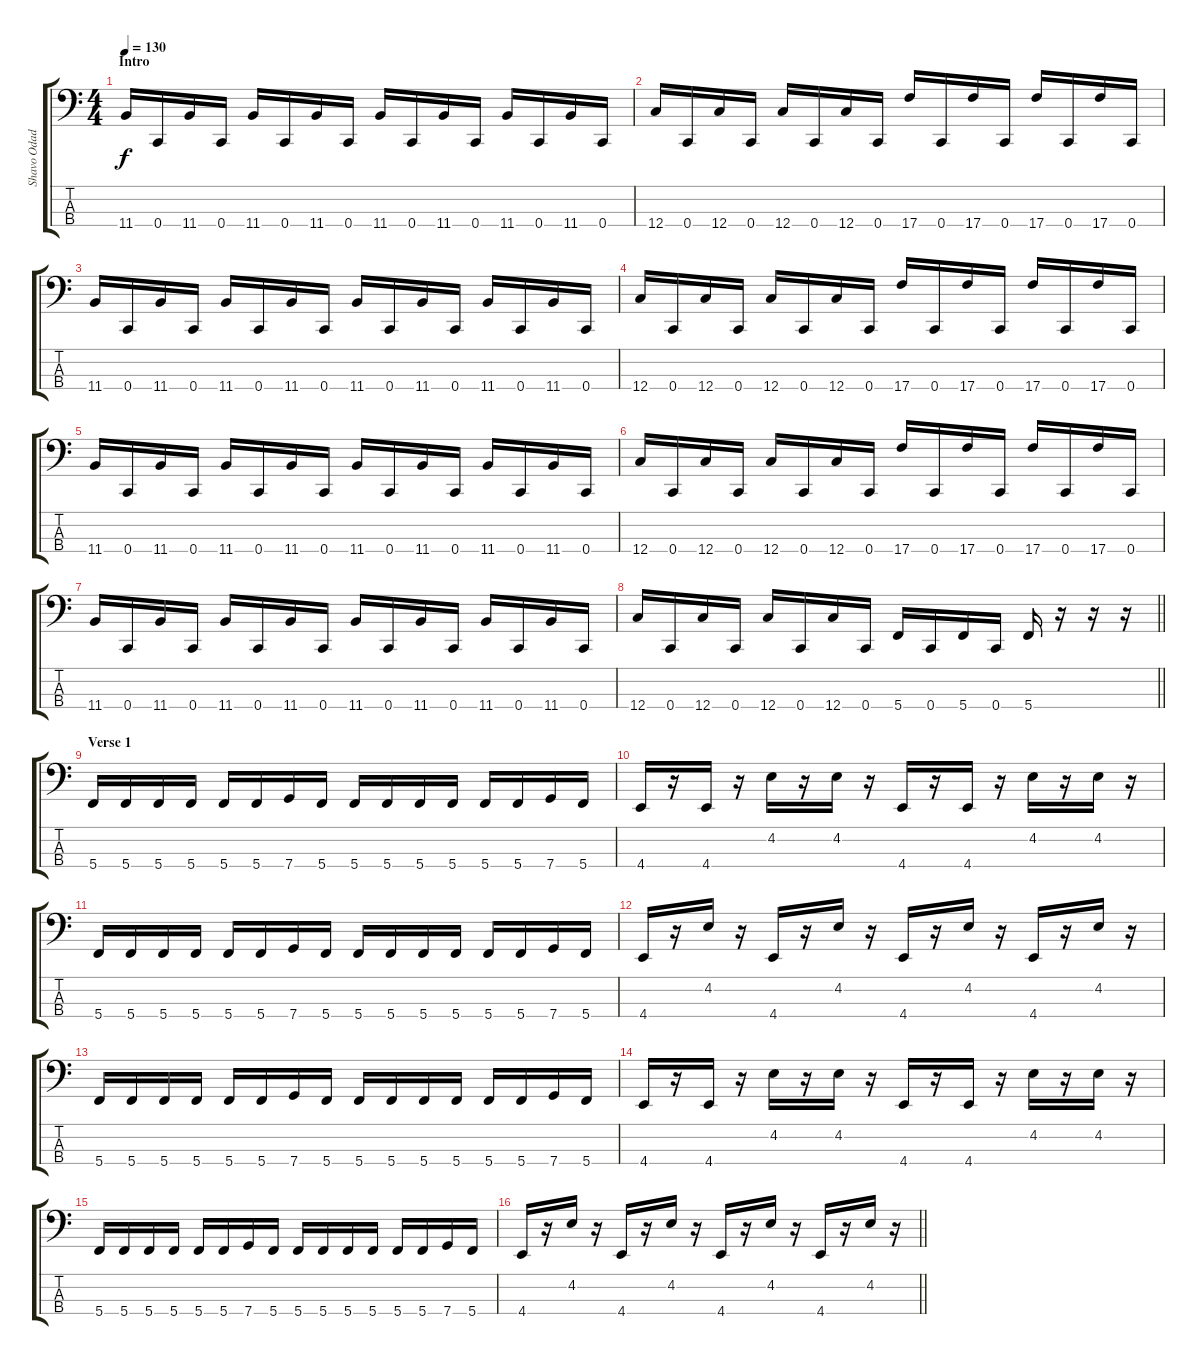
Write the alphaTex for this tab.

\track ("Shavo Odadjian" "Shavo Odad") {instrument electricbasspick}
\staff {score tabs}
\tuning (F2 C2 G1 C1) {hide}
\ts (4 4)
\section ("" "Intro")
\tempo 130
\clef f4
\ks c
11.4.16{dy f instrument electricbasspick} 0.4.16 11.4.16 0.4.16 11.4.16 0.4.16 11.4.16 0.4.16 11.4.16 0.4.16 11.4.16 0.4.16 11.4.16 0.4.16 11.4.16 0.4.16 |
12.4.16 0.4.16 12.4.16 0.4.16 12.4.16 0.4.16 12.4.16 0.4.16 17.4.16 0.4.16 17.4.16 0.4.16 17.4.16 0.4.16 17.4.16 0.4.16 |
11.4.16 0.4.16 11.4.16 0.4.16 11.4.16 0.4.16 11.4.16 0.4.16 11.4.16 0.4.16 11.4.16 0.4.16 11.4.16 0.4.16 11.4.16 0.4.16 |
12.4.16 0.4.16 12.4.16 0.4.16 12.4.16 0.4.16 12.4.16 0.4.16 17.4.16 0.4.16 17.4.16 0.4.16 17.4.16 0.4.16 17.4.16 0.4.16 |
11.4.16 0.4.16 11.4.16 0.4.16 11.4.16 0.4.16 11.4.16 0.4.16 11.4.16 0.4.16 11.4.16 0.4.16 11.4.16 0.4.16 11.4.16 0.4.16 |
12.4.16 0.4.16 12.4.16 0.4.16 12.4.16 0.4.16 12.4.16 0.4.16 17.4.16 0.4.16 17.4.16 0.4.16 17.4.16 0.4.16 17.4.16 0.4.16 |
11.4.16 0.4.16 11.4.16 0.4.16 11.4.16 0.4.16 11.4.16 0.4.16 11.4.16 0.4.16 11.4.16 0.4.16 11.4.16 0.4.16 11.4.16 0.4.16 |
\barLineRight lightlight
12.4.16 0.4.16 12.4.16 0.4.16 12.4.16 0.4.16 12.4.16 0.4.16 5.4.16 0.4.16 5.4.16 0.4.16 5.4.16 r.16 r.16 r.16 |
\section ("" "Verse 1")
5.4.16 5.4.16 5.4.16 5.4.16 5.4.16 5.4.16 7.4.16 5.4.16 5.4.16 5.4.16 5.4.16 5.4.16 5.4.16 5.4.16 7.4.16 5.4.16 |
4.4.16 r.16 4.4.16 r.16 4.2.16 r.16 4.2.16 r.16 4.4.16 r.16 4.4.16 r.16 4.2.16 r.16 4.2.16 r.16 |
5.4.16 5.4.16 5.4.16 5.4.16 5.4.16 5.4.16 7.4.16 5.4.16 5.4.16 5.4.16 5.4.16 5.4.16 5.4.16 5.4.16 7.4.16 5.4.16 |
4.4.16 r.16 4.2.16 r.16 4.4.16 r.16 4.2.16 r.16 4.4.16 r.16 4.2.16 r.16 4.4.16 r.16 4.2.16 r.16 |
5.4.16 5.4.16 5.4.16 5.4.16 5.4.16 5.4.16 7.4.16 5.4.16 5.4.16 5.4.16 5.4.16 5.4.16 5.4.16 5.4.16 7.4.16 5.4.16 |
4.4.16 r.16 4.4.16 r.16 4.2.16 r.16 4.2.16 r.16 4.4.16 r.16 4.4.16 r.16 4.2.16 r.16 4.2.16 r.16 |
5.4.16 5.4.16 5.4.16 5.4.16 5.4.16 5.4.16 7.4.16 5.4.16 5.4.16 5.4.16 5.4.16 5.4.16 5.4.16 5.4.16 7.4.16 5.4.16 |
\barLineRight lightlight
4.4.16 r.16 4.2.16 r.16 4.4.16 r.16 4.2.16 r.16 4.4.16 r.16 4.2.16 r.16 4.4.16 r.16 4.2.16 r.16
